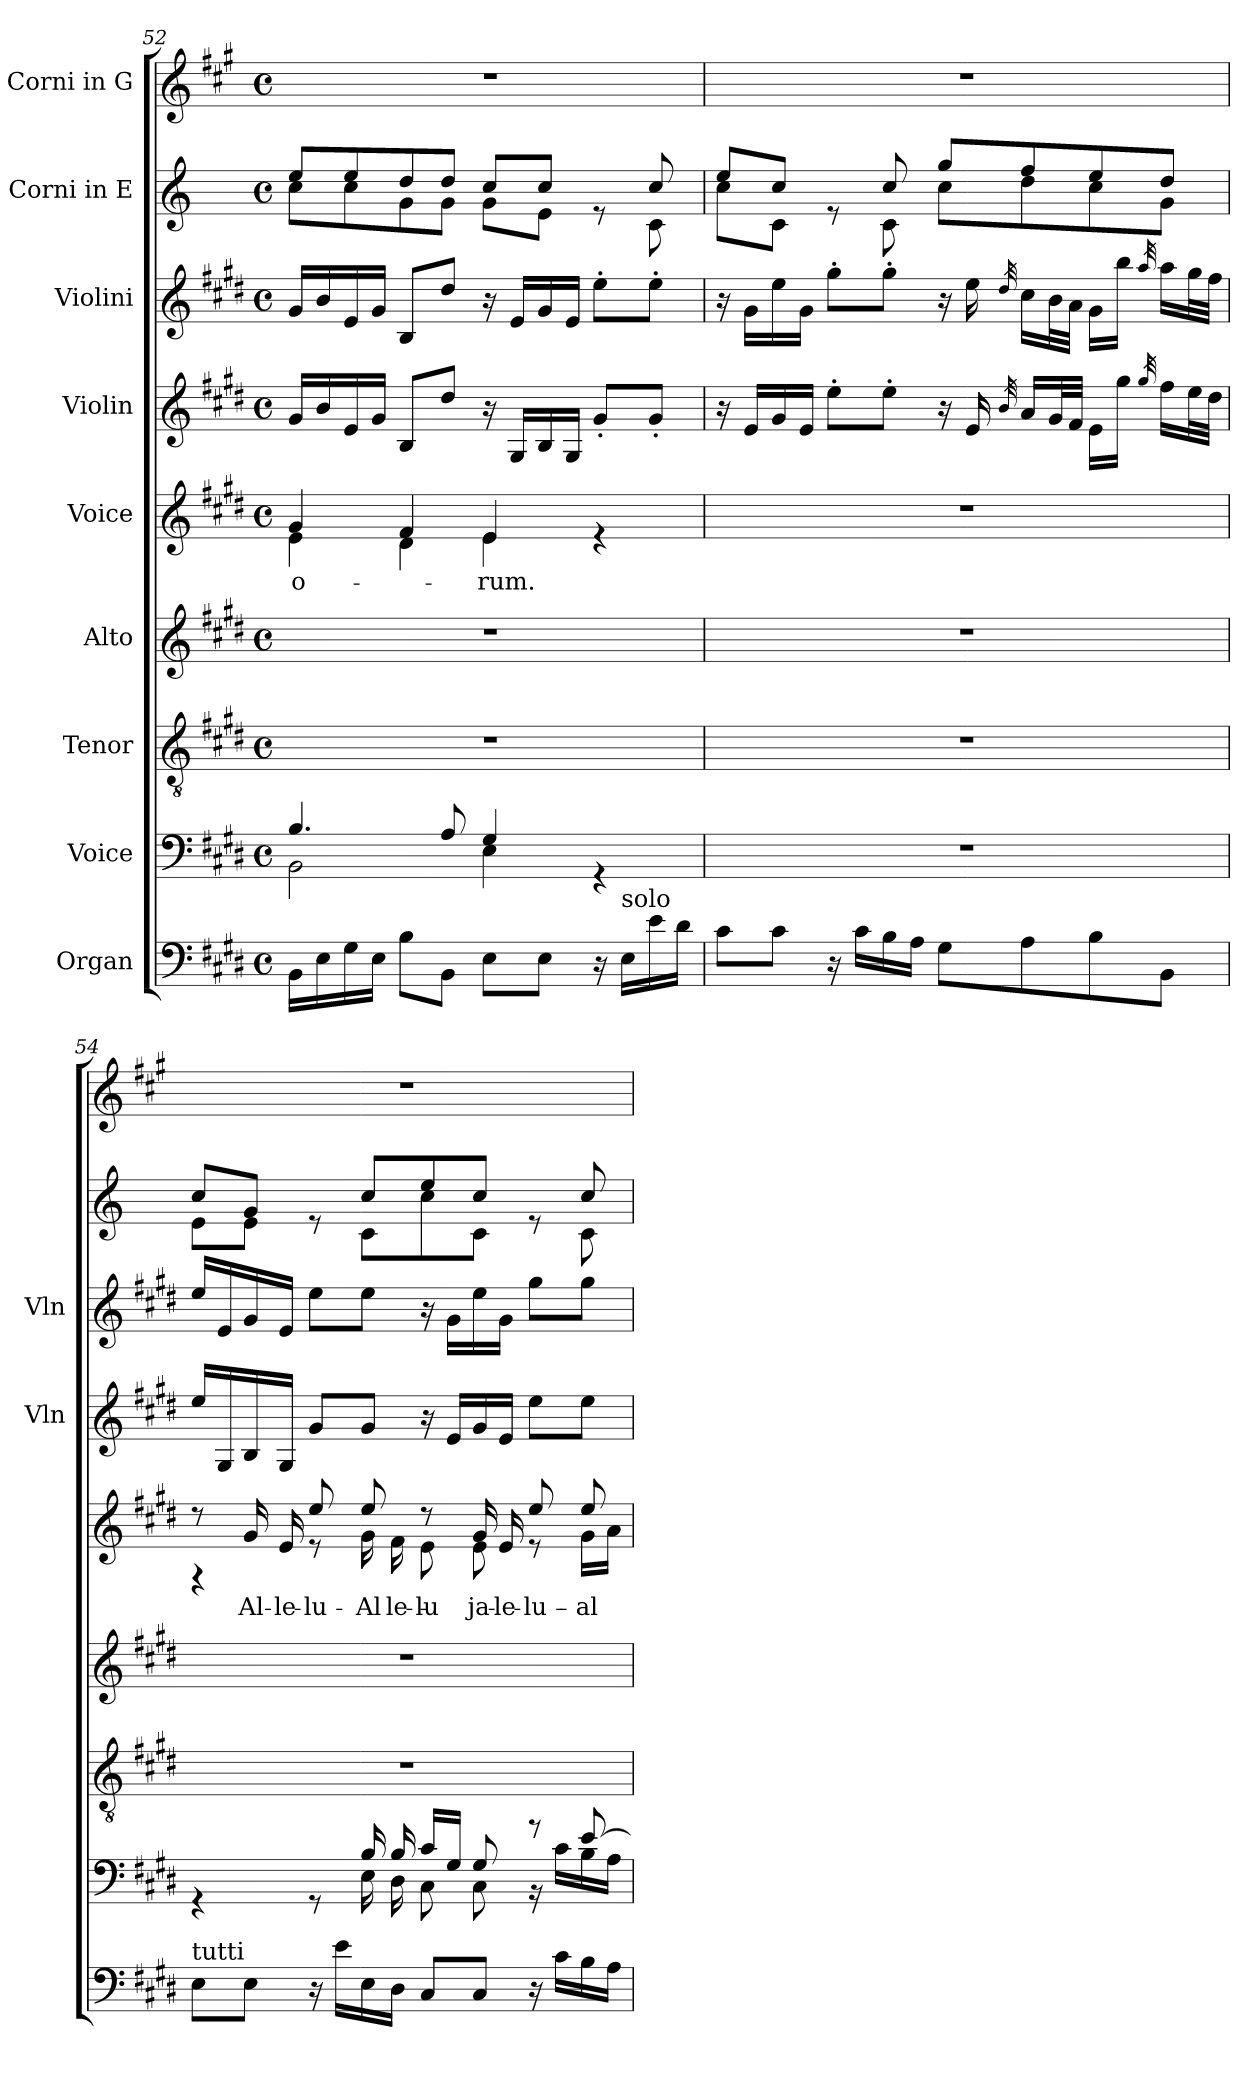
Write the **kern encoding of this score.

**kern	**kern	**kern	**kern	**kern	**text	**kern	**kern	**kern	**kern
*part9	*part8	*part7	*part6	*part5	*part5	*part4	*part3	*part2	*part1
*staff9	*staff8	*staff7	*staff6	*staff5	*staff5	*staff4	*staff3	*staff2	*staff1
*I"Organ	*I"Voice	*I"Tenor	*I"Alto	*I"Voice	*	*I"Violin	*I"Violini	*I"Corni in E	*I"Corni in G
*	*	*	*	*	*	*I'Vln	*I'Vln	*	*
!!LO:PB:g=z
*clefF4	*clefF4	*clefGv2	*clefG2	*clefG2	*	*clefG2	*clefG2	*clefG2	*clefG2
*	*	*	*	*	*	*	*	*ITrd5c8	*ITrd3c5
*k[f#c#g#d#]	*k[f#c#g#d#]	*k[f#c#g#d#]	*k[f#c#g#d#]	*k[f#c#g#d#]	*	*k[f#c#g#d#]	*k[f#c#g#d#]	*k[f#c#g#d#]	*k[f#c#g#d#]
*M4/4	*M4/4	*M4/4	*M4/4	*M4/4	*	*M4/4	*M4/4	*M4/4	*M4/4
*met(c)	*met(c)	*met(c)	*met(c)	*met(c)	*	*met(c)	*met(c)	*met(c)	*met(c)
=52	=52	=52	=52	=52	=52	=52	=52	=52	=52
*	*^	*	*	*	*	*	*	*	*
!	!	!	!	!	!	!LO:LY:b	!	!	!	!
*	*	*	*	*	*^	*	*	*	*^	*
16BB\LL	4.B/	2BB\	1r	1r	4g#/	4e\	-o-	16g#/LL	16g#/LL	8g#/L	8e\L	1r
16E\	.	.	.	.	.	.	.	16b/	16b/	.	.	.
16G#\	.	.	.	.	.	.	.	16e/	16e/	8g#/	8e\	.
16E\JJ	.	.	.	.	.	.	.	16g#/JJ	16g#/JJ	.	.	.
8B\L	.	.	.	.	4f#/	4d#\	.	8B/L	8B/L	8f#/	8B\	.
8BB\J	8A/	.	.	.	.	.	.	8dd#/J	8dd#/J	8f#/J	8B\J	.
!	!	!	!	!	!	!	!LO:LY:b	!	!	!	!	!
8E\L	4G#/	4E\	.	.	4e/	4e\	-rum.	16r	16r	8e/L	8B\L	.
.	.	.	.	.	.	.	.	16G#/LL	16e/LL	.	.	.
8E\J	.	.	.	.	.	.	.	16B/	16g#/	8e/J	8G#\J	.
.	.	.	.	.	.	.	.	16G#/JJ	16e/JJ	.	.	.
16r	4rGG	4ryy	.	.	4re	4ryy	.	8g#'/L	8ee'\L	8re	8ryy	.
!LO:TX:a:t=solo	!	!	!	!	!	!	!	!	!	!	!	!
16E\LL	.	.	.	.	.	.	.	.	.	.	.	.
16e\	.	.	.	.	.	.	.	8g#'/J	8ee'\J	8e/	8E\	.
16d#\JJ	.	.	.	.	.	.	.	.	.	.	.	.
*	*v	*v	*	*	*v	*v	*	*	*	*	*	*
=53	=53	=53	=53	=53	=53	=53	=53	=53	=53	=53
8c#\L	1r	1r	1r	1r	.	16r	16r	8g#/L	8e\L	1r
.	.	.	.	.	.	16e/LL	16g#\LL	.	.	.
8c#\J	.	.	.	.	.	16g#/	16ee\	8e/J	8E\J	.
.	.	.	.	.	.	16e/JJ	16g#\JJ	.	.	.
16r	.	.	.	.	.	8ee'\L	8gg#'\L	8re	8ryy	.
16c#\LL	.	.	.	.	.	.	.	.	.	.
16B\	.	.	.	.	.	8ee'\J	8gg#'\J	8e/	8E\	.
16A\JJ	.	.	.	.	.	.	.	.	.	.
8G#\L	.	.	.	.	.	16r	16r	8b/L	8e\L	.
.	.	.	.	.	.	16e/	16ee\	.	.	.
.	.	.	.	.	.	32qb/	32qdd#/	.	.	.
8A\	.	.	.	.	.	16a/LL	16cc#\LL	8a/	8f#\	.
.	.	.	.	.	.	32g#/L	32b\L	.	.	.
.	.	.	.	.	.	32f#/JJJ	32a\JJJ	.	.	.
8B\	.	.	.	.	.	16e\LL	16g#\LL	8g#/	8e\	.
.	.	.	.	.	.	16gg#\JJ	16bb\JJ	.	.	.
.	.	.	.	.	.	32qgg#/	32qaa/	.	.	.
8BB\J	.	.	.	.	.	16ff#\LL	16aa\LL	8f#/J	8B\J	.
.	.	.	.	.	.	32ee\L	32gg#\L	.	.	.
.	.	.	.	.	.	32dd#\JJJ	32ff#\JJJ	.	.	.
!!LO:LB:g=z
=54	=54	=54	=54	=54	=54	=54	=54	=54	=54	=54
*	*^	*	*	*^	*	*	*	*	*	*
!LO:TX:a:t=tutti	!	!	!	!	!	!	!	!	!	!	!	!
8E\L	4rGG	4.ryy	1r	1r	8r	4r	.	16ee/LL	16ee/LL	8e/L	8G#\L	1r
.	.	.	.	.	.	.	.	16G#/	16e/	.	.	.
!	!	!	!	!	!	!	!LO:LY:b	!	!	!	!	!
8E\J	.	.	.	.	16g#/	.	Al-	16B/	16g#/	8B/J	8G#\J	.
!	!	!	!	!	!	!	!LO:LY:b	!	!	!	!	!
.	.	.	.	.	16e/	.	-le-	16G#/JJ	16e/JJ	.	.	.
!	!	!	!	!	!	!	!LO:LY:b	!	!	!	!	!
16r	8rGG	.	.	.	8ee/	8r	-lu-	8g#/L	8ee\L	8re	8ryy	.
16e\LL	.	.	.	.	.	.	.	.	.	.	.	.
!	!	!	!	!	!	!	!LO:LY:b	!	!	!	!	!
!	!	!	!	!	!	!	!LO:LY:b	!	!	!	!	!
16E\	16B/	16E\	.	.	8ee/	16g#\	Al-	8g#/J	8ee\J	8e/L	8E\L	.
!	!	!	!	!	!	!	!LO:LY:b	!	!	!	!	!
16D#\JJ	16B/	16D#\	.	.	.	16f#\	-le-	.	.	.	.	.
!	!	!	!	!	!	!	!LO:LY:b	!	!	!	!	!
8C#/L	16c#/LL	8C#\	.	.	8r	8e\	-lu-	16r	16r	8g#/	8e\	.
.	16G#/JJ	.	.	.	.	.	.	16e/LL	16g#\LL	.	.	.
!	!	!	!	!	!	!	!LO:LY:b	!	!	!	!	!
!	!	!	!	!	!	!	!LO:LY:b	!	!	!	!	!
8C#/J	8G#/	8C#\	.	.	16g#/	8e\	-ja	16g#/	16ee\	8e/J	8E\J	.
!	!	!	!	!	!	!	!LO:LY:b	!	!	!	!	!
.	.	.	.	.	16e/	.	-le-	16e/JJ	16g#\JJ	.	.	.
!	!	!	!	!	!	!	!LO:LY:b	!	!	!	!	!
16r	8r	16r	.	.	8ee/	8r	-lu-	8ee\L	8gg#\L	8re	8ryy	.
16c#\LL	.	16c#\LL	.	.	.	.	.	.	.	.	.	.
!	!	!	!	!	!	!	!LO:LY:b	!	!	!	!	!
!	!	!	!	!	!	!	!LO:LY:b	!	!	!	!	!
16B\	[8e/L	16B\	.	.	8ee/	16g#\LL	al-	8ee\J	8gg#\J	8e/	8E\	.
16A\JJ	.	16A\JJ	.	.	.	16a\JJ	.	.	.	.	.	.
*	*v	*v	*	*	*v	*v	*	*	*	*v	*v	*
=	=	=	=	=	=	=	=	=	=
*-	*-	*-	*-	*-	*-	*-	*-	*-	*-
